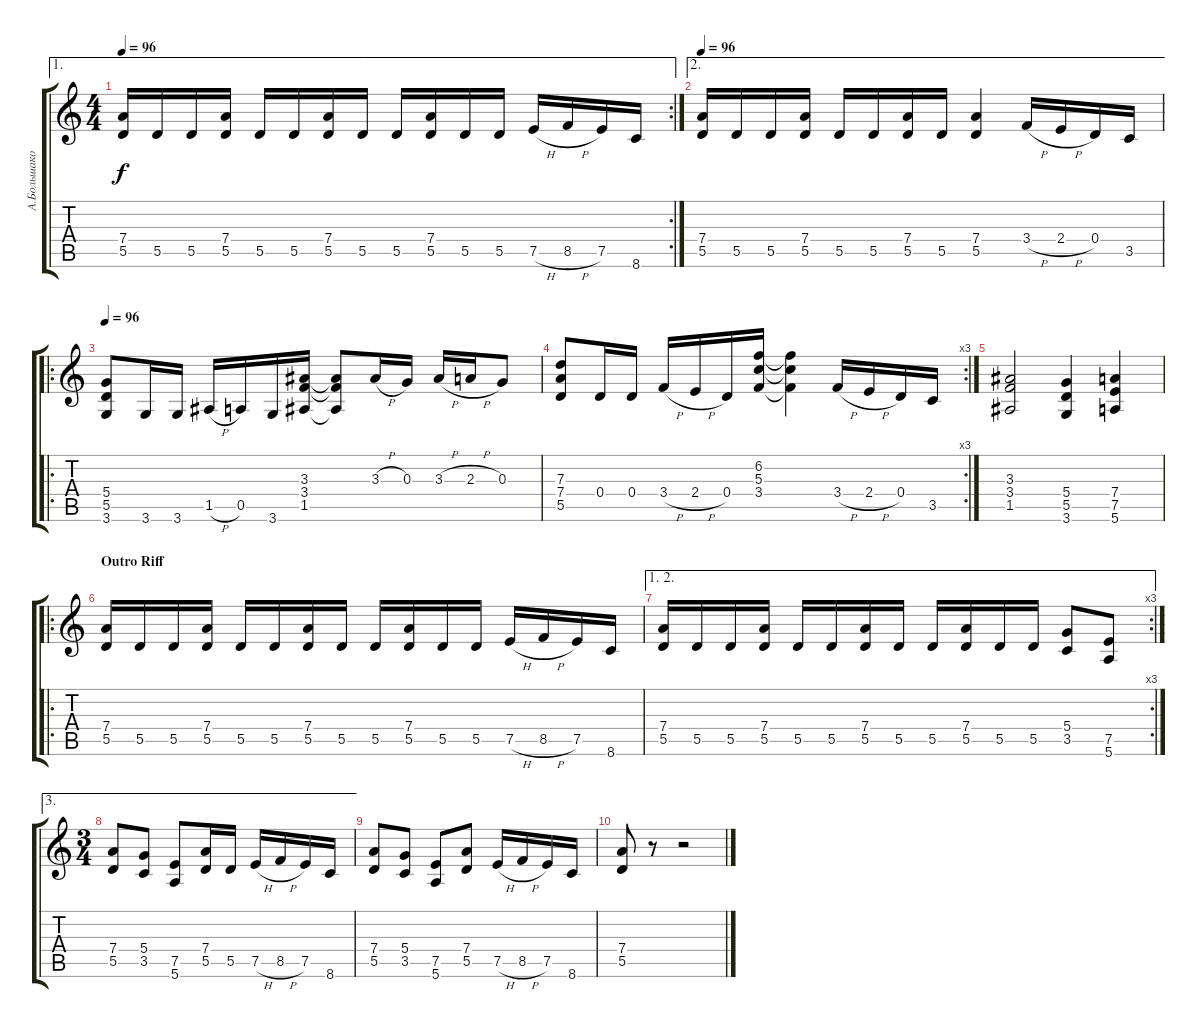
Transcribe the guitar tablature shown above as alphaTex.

\track ("А.Большаков" "А.Большако") {instrument overdrivenguitar}
\staff {score tabs}
\tuning (E4 B3 G3 D3 A2 E2) {hide}
\ae 1
\rc 2
\ts (4 4)
\tempo 96
\clef g2
\ks c
(7.4 5.5).16{dy f} 5.5.16 5.5.16 (7.4 5.5).16 5.5.16 5.5.16 (7.4 5.5).16 5.5.16 5.5.16 (7.4 5.5).16 5.5.16 5.5.16 7.5{h}.16 8.5{h}.16 7.5.16 8.6.16 |
\ae 2
\tempo 96
(7.4 5.5).16 5.5.16 5.5.16 (7.4 5.5).16 5.5.16 5.5.16 (7.4 5.5).16 5.5.16 (7.4 5.5).4 3.4{h}.16 2.4{h}.16 0.4.16 3.5.16 |
\ro
\tempo 96
(5.4 5.5 3.6).8 3.6.16 3.6.16 1.5{h}.16 0.5.16 3.6.16 (3.3 3.4 1.5).16 (3.3{t} 3.4{t} 1.5{t}).8 3.3{h}.16 0.3.16 3.3{h}.16 2.3{h}.16 0.3.8 |
\rc 3
(7.3 7.4 5.5).8 0.4.16 0.4.16 3.4{h}.16 2.4{h}.16 0.4.16 (6.2 5.3 3.4).16 (6.2{t} 5.3{t} 3.4{t}).4 3.4{h}.16 2.4{h}.16 0.4.16 3.5.16 |
(3.3 3.4 1.5).2 (5.4 5.5 3.6).4 (7.4 7.5 5.6).4 |
\ro
\section ("" "Outro Riff")
(7.4 5.5).16 5.5.16 5.5.16 (7.4 5.5).16 5.5.16 5.5.16 (7.4 5.5).16 5.5.16 5.5.16 (7.4 5.5).16 5.5.16 5.5.16 7.5{h}.16 8.5{h}.16 7.5.16 8.6.16 |
\ae (1 2)
\rc 3
(7.4 5.5).16 5.5.16 5.5.16 (7.4 5.5).16 5.5.16 5.5.16 (7.4 5.5).16 5.5.16 5.5.16 (7.4 5.5).16 5.5.16 5.5.16 (5.4 3.5).8 (7.5 5.6).8 |
\ae 3
\ts (3 4)
(7.4 5.5).8 (5.4 3.5).8 (7.5 5.6).8 (7.4 5.5).16 5.5.16 7.5{h}.16 8.5{h}.16 7.5.16 8.6.16 |
(7.4 5.5).8 (5.4 3.5).8 (7.5 5.6).8 (7.4 5.5).8 7.5{h}.16 8.5{h}.16 7.5.16 8.6.16 |
(7.4 5.5).8 r.8 r.2
